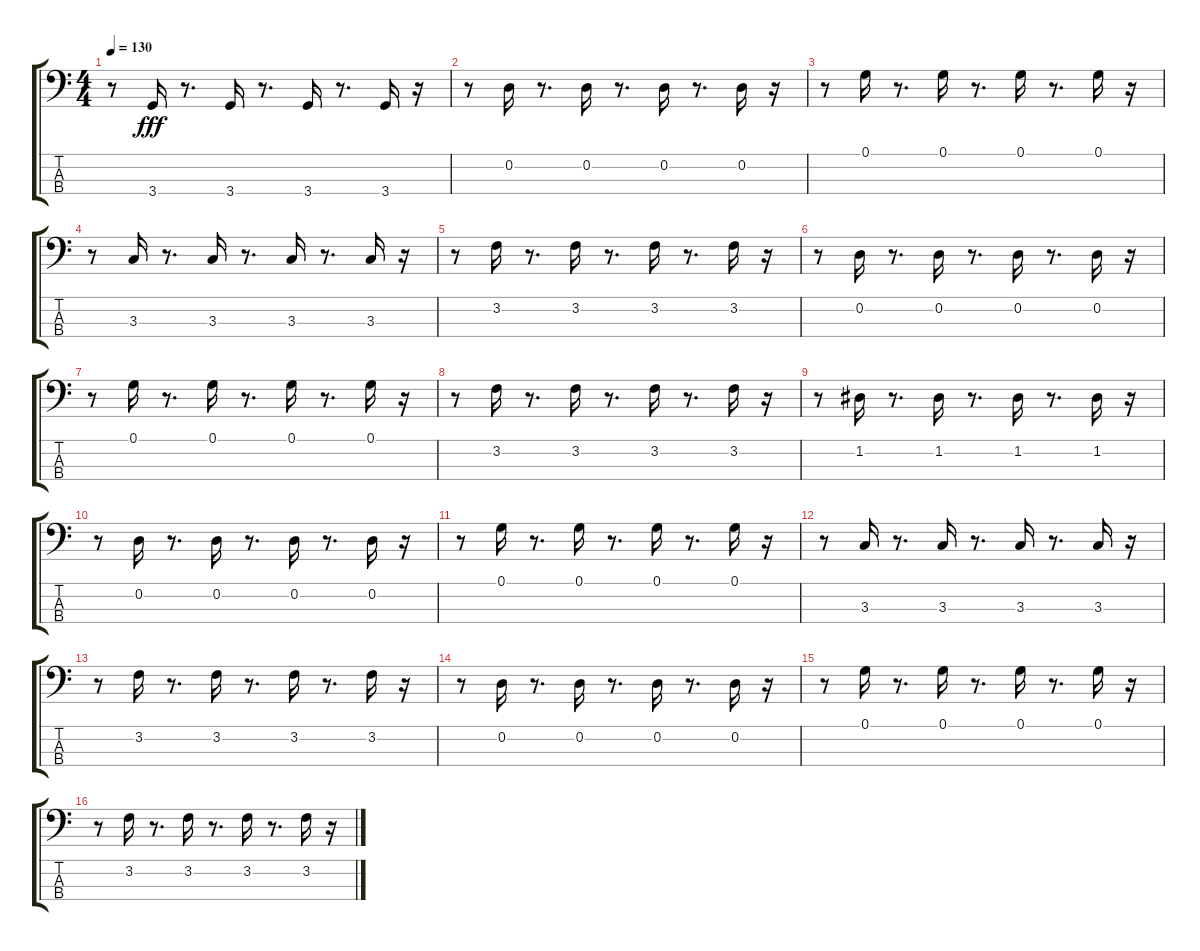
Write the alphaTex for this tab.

\track "" {instrument synthbass2}
\staff {score tabs}
\tuning (G2 D2 A1 E1) {hide}
\ts (4 4)
\tempo 130
\clef f4
\ks c
r.8{dy fff} 3.4.16 r.8{d} 3.4.16 r.8{d} 3.4.16 r.8{d} 3.4.16 r.16 |
r.8 0.2.16 r.8{d} 0.2.16 r.8{d} 0.2.16 r.8{d} 0.2.16 r.16 |
r.8 0.1.16 r.8{d} 0.1.16 r.8{d} 0.1.16 r.8{d} 0.1.16 r.16 |
r.8 3.3.16 r.8{d} 3.3.16 r.8{d} 3.3.16 r.8{d} 3.3.16 r.16 |
r.8 3.2.16 r.8{d} 3.2.16 r.8{d} 3.2.16 r.8{d} 3.2.16 r.16 |
r.8 0.2.16 r.8{d} 0.2.16 r.8{d} 0.2.16 r.8{d} 0.2.16 r.16 |
r.8 0.1.16 r.8{d} 0.1.16 r.8{d} 0.1.16 r.8{d} 0.1.16 r.16 |
r.8 3.2.16 r.8{d} 3.2.16 r.8{d} 3.2.16 r.8{d} 3.2.16 r.16 |
r.8 1.2.16 r.8{d} 1.2.16 r.8{d} 1.2.16 r.8{d} 1.2.16 r.16 |
r.8 0.2.16 r.8{d} 0.2.16 r.8{d} 0.2.16 r.8{d} 0.2.16 r.16 |
r.8 0.1.16 r.8{d} 0.1.16 r.8{d} 0.1.16 r.8{d} 0.1.16 r.16 |
r.8 3.3.16 r.8{d} 3.3.16 r.8{d} 3.3.16 r.8{d} 3.3.16 r.16 |
r.8 3.2.16 r.8{d} 3.2.16 r.8{d} 3.2.16 r.8{d} 3.2.16 r.16 |
r.8 0.2.16 r.8{d} 0.2.16 r.8{d} 0.2.16 r.8{d} 0.2.16 r.16 |
r.8 0.1.16 r.8{d} 0.1.16 r.8{d} 0.1.16 r.8{d} 0.1.16 r.16 |
r.8 3.2.16 r.8{d} 3.2.16 r.8{d} 3.2.16 r.8{d} 3.2.16 r.16
